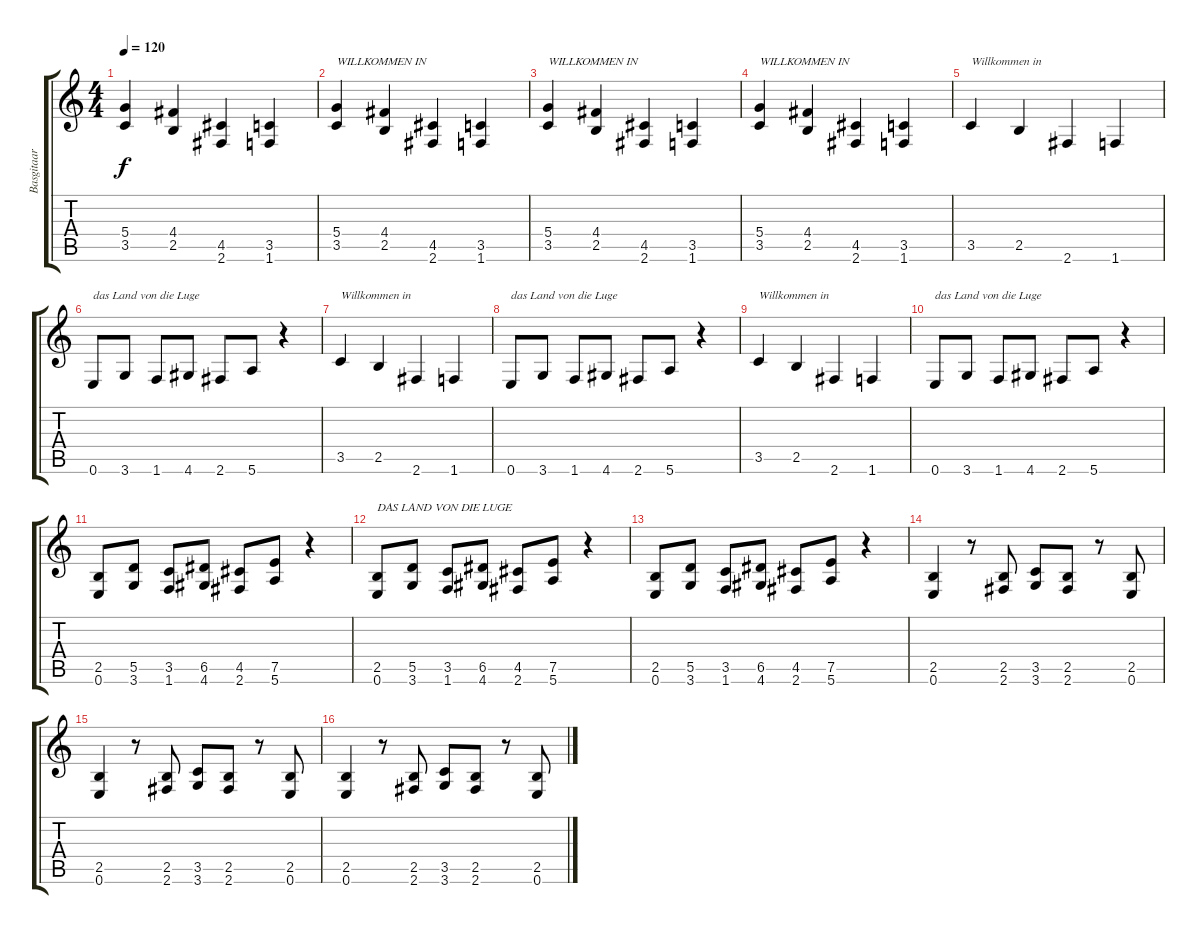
\track ("Basgitaar" "Basgitaar") {instrument slapbass1}
\staff {score tabs}
\tuning (E4 B3 G3 D3 A2 E2) {hide}
\ts (4 4)
\tempo 120
\clef g2
\ks c
(5.4 3.5).4{dy f} (4.4 2.5).4 (4.5 2.6).4 (3.5 1.6).4 |
(5.4 3.5).4{txt "WILLKOMMEN IN"} (4.4 2.5).4 (4.5 2.6).4 (3.5 1.6).4 |
(5.4 3.5).4{txt "WILLKOMMEN IN"} (4.4 2.5).4 (4.5 2.6).4 (3.5 1.6).4 |
(5.4 3.5).4{txt "WILLKOMMEN IN"} (4.4 2.5).4 (4.5 2.6).4 (3.5 1.6).4 |
3.5.4{txt "Willkommen in"} 2.5.4 2.6.4 1.6.4 |
0.6.8{txt "das Land von die Luge"} 3.6.8 1.6.8 4.6.8 2.6.8 5.6.8 r.4 |
3.5.4{txt "Willkommen in"} 2.5.4 2.6.4 1.6.4 |
0.6.8{txt "das Land von die Luge"} 3.6.8 1.6.8 4.6.8 2.6.8 5.6.8 r.4 |
3.5.4{txt "Willkommen in"} 2.5.4 2.6.4 1.6.4 |
0.6.8{txt "das Land von die Luge"} 3.6.8 1.6.8 4.6.8 2.6.8 5.6.8 r.4 |
(2.5 0.6).8 (5.5 3.6).8 (3.5 1.6).8 (6.5 4.6).8 (4.5 2.6).8 (7.5 5.6).8 r.4 |
(2.5 0.6).8{txt "DAS LAND VON DIE LUGE"} (5.5 3.6).8 (3.5 1.6).8 (6.5 4.6).8 (4.5 2.6).8 (7.5 5.6).8 r.4 |
(2.5 0.6).8 (5.5 3.6).8 (3.5 1.6).8 (6.5 4.6).8 (4.5 2.6).8 (7.5 5.6).8 r.4 |
(2.5 0.6).4 r.8 (2.5 2.6).8 (3.5 3.6).8 (2.5 2.6).8 r.8 (2.5 0.6).8 |
(2.5 0.6).4 r.8 (2.5 2.6).8 (3.5 3.6).8 (2.5 2.6).8 r.8 (2.5 0.6).8 |
(2.5 0.6).4 r.8 (2.5 2.6).8 (3.5 3.6).8 (2.5 2.6).8 r.8 (2.5 0.6).8
